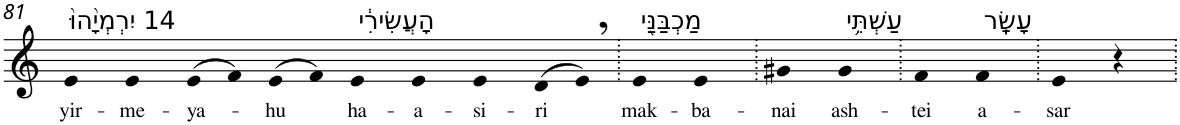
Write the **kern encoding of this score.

**kern	**text
*part1	*part1
*staff1	*staff1
*I"Piano	*
*I'Pno	*
!!LO:PB:g=z
*clefG2	*
*k[]	*
=81	=81
!LO:TX:a:t=14 יִרְמְיָ֙הוּ֙	!
!	!LO:LY:b
4e	yir-
!	!LO:LY:b
4e	-me-
!	!LO:LY:b
(>8e	-ya-
8f)	.
!	!LO:LY:b
(>8e	-hu
8f)	.
!LO:TX:a:t=הָעֲשִׂירִ֔י	!
!	!LO:LY:b
4e	ha-
!	!LO:LY:b
4e	-a-
!	!LO:LY:b
4e	-si-
!	!LO:LY:b
(>8d	-ri
8e,)	.
=82.	=82.
!LO:TX:a:t=מַכְבַּנַּ֖י	!
!	!LO:LY:b
4e	mak-
!	!LO:LY:b
4e	-ba-
=83.	=83.
!	!LO:LY:b
4g#X	-nai
!LO:TX:a:t=עַשְׁתֵּ֥י	!
!	!LO:LY:b
4g#	ash-
=84.	=84.
!	!LO:LY:b
4f	-tei
!LO:TX:a:t=עָשָֽׂר	!
!	!LO:LY:b
4f	a-
=85.	=85.
!	!LO:LY:b
4e	-sar
4r	.
=.	=.
*-	*-
